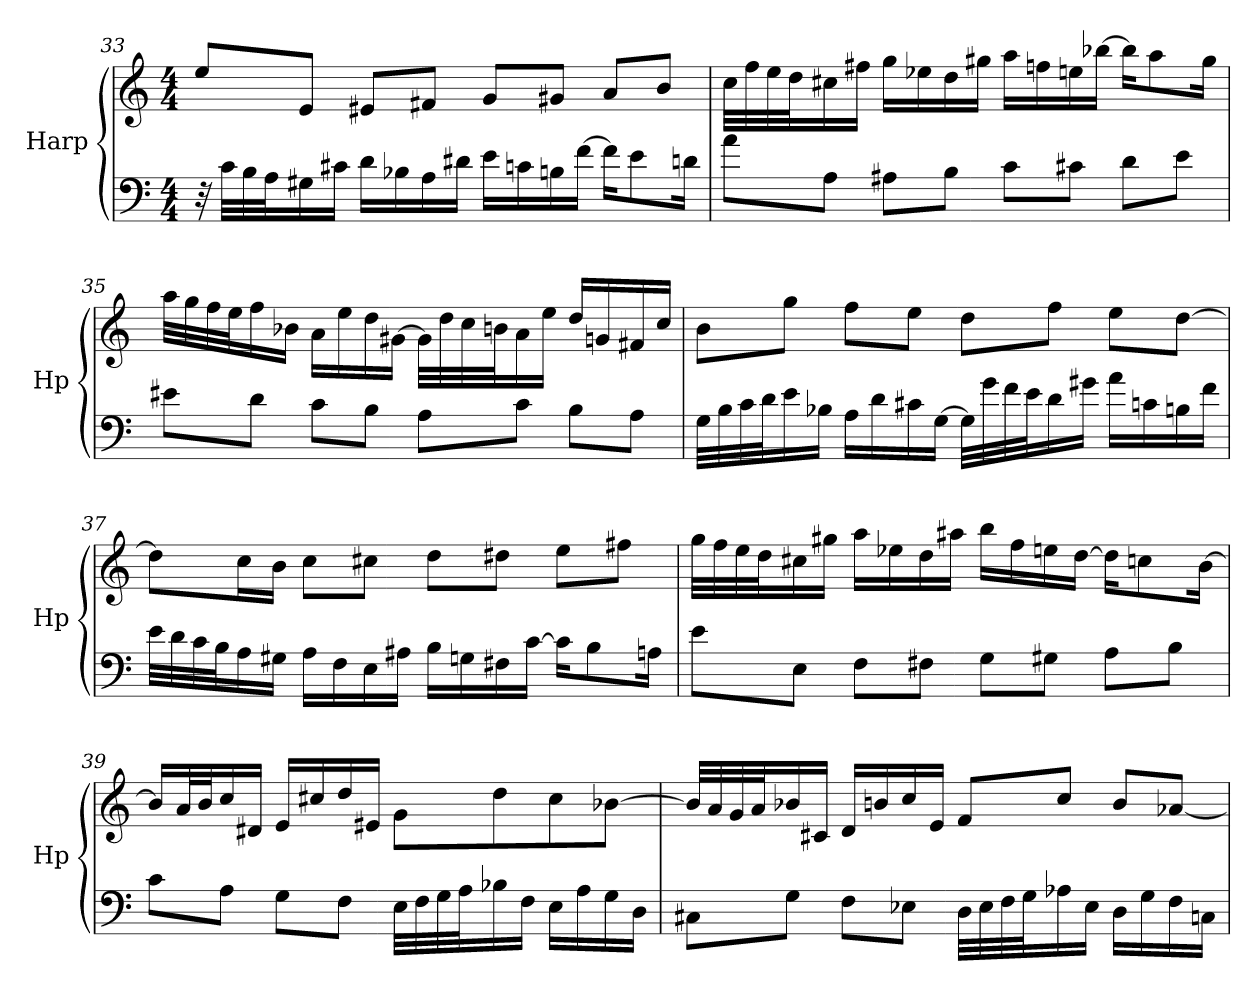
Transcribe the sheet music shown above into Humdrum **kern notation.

**kern	**kern
*part1	*part1
*staff2	*staff1
*I"Harp	*
*I'Hp	*
!!LO:LB:g=z
*clefF4	*clefG2
*k[]	*k[]
*M4/4	*M4/4
=33	=33
32r	8ee/L
32c\LLL	.
32B\	.
32A\J	.
16G#X\	8e/J
16c#X\JJ	.
16d\LL	8e#X/L
16B-X\	.
16A\	8f#X/J
16d#X\JJ	.
16e\LL	8g/L
16cn\	.
16Bn\	8g#X/J
[16f\JJ	.
16f\KL]	8a/L
8e\	.
.	8b/J
16dn\Jk	.
!!LO:LB:g=z
=34	=34
8a\L	32cc\LLL
.	32ff\
.	32ee\
.	32dd\J
8A\J	16cc#X\
.	16ff#X\JJ
8A#X\L	16gg\LL
.	16ee-X\
8B\J	16dd\
.	16gg#X\JJ
8c\L	16aa\LL
.	16ffn\
8c#X\J	16een\
.	[16bb-X\JJ
8d\L	16bb-\KL]
.	8aa\
8e\J	.
.	16gg#\Jk
=35	=35
8e#X\L	32aa\LLL
.	32gg\
.	32ff\
.	32ee\J
8d\J	16ff\
.	16b-X\JJ
8c\L	16a\LL
.	16ee\
8B\J	16dd\
.	[16g#X\JJ
8A\L	32g#\LLL]
.	32dd\
.	32cc\
.	32bn\J
8c\J	16a\
.	16ee\JJ
8B\L	16dd/LL
.	16gn/
8A\J	16f#X/
.	16cc/JJ
!!LO:LB:g=z
=36	=36
32G\LLL	8b\L
32B\	.
32c\	.
32d\J	.
16e\	8gg\J
16B-X\JJ	.
16A\LL	8ff\L
16d\	.
16c#X\	8ee\J
[16G\JJ	.
32G\LLL]	8dd\L
32g\	.
32f\	.
32e\J	.
16d\	8ff\J
16g#X\JJ	.
16a\LL	8ee\L
16cn\	.
16Bn\	[8dd\J
16f\JJ	.
!!LO:LB:g=z
=37	=37
32e\LLL	8dd\L]
32d\	.
32c\	.
32B\J	.
16A\	16cc\L
16G#X\JJ	16b\JJ
16A\LL	8cc\L
16F\	.
16E\	8cc#X\J
16A#X\JJ	.
16B\LL	8dd\L
16Gn\	.
16F#X\	8dd#X\J
[16c\JJ	.
16c\KL]	8ee\L
8B\	.
.	8ff#X\J
16An\Jk	.
=38	=38
8e\L	32gg\LLL
.	32ff\
.	32ee\
.	32dd\J
8E\J	16cc#X\
.	16gg#X\JJ
8F\L	16aa\LL
.	16ee-X\
8F#X\J	16dd\
.	16aa#X\JJ
8G\L	16bb\LL
.	16ff\
8G#X\J	16een\
.	[16dd\JJ
8A\L	16dd\KL]
.	8ccn\
8B\J	.
.	[16b\Jk
!!LO:LB:g=z
=39	=39
8c\L	16b/LL]
.	32a/L
.	32b/J
8A\J	16cc/
.	16d#X/JJ
8G\L	16e/LL
.	16cc#X/
8F\J	16dd/
.	16e#X/JJ
32E\LLL	8g\L
32F\	.
32G\	.
32A\J	.
16B-X\	8dd\
16F\JJ	.
16E\LL	8cc#\
16A\	.
16G\	[8b-X\J
16D\JJ	.
=40	=40
8C#X\L	32b-/LLL]
.	32a/
.	32g/
.	32a/J
8G\J	16b-X/
.	16c#X/JJ
8F\L	16d/LL
.	16bn/
8E-X\J	16cc/
.	16e/JJ
32D\LLL	8f/L
32E-\	.
32F\	.
32G\J	.
16A-X\	8cc/J
16E-\JJ	.
16D\LL	8b/L
16G\	.
16F\	[8a-X/J
16Cn\JJ	.
=	=
*-	*-
